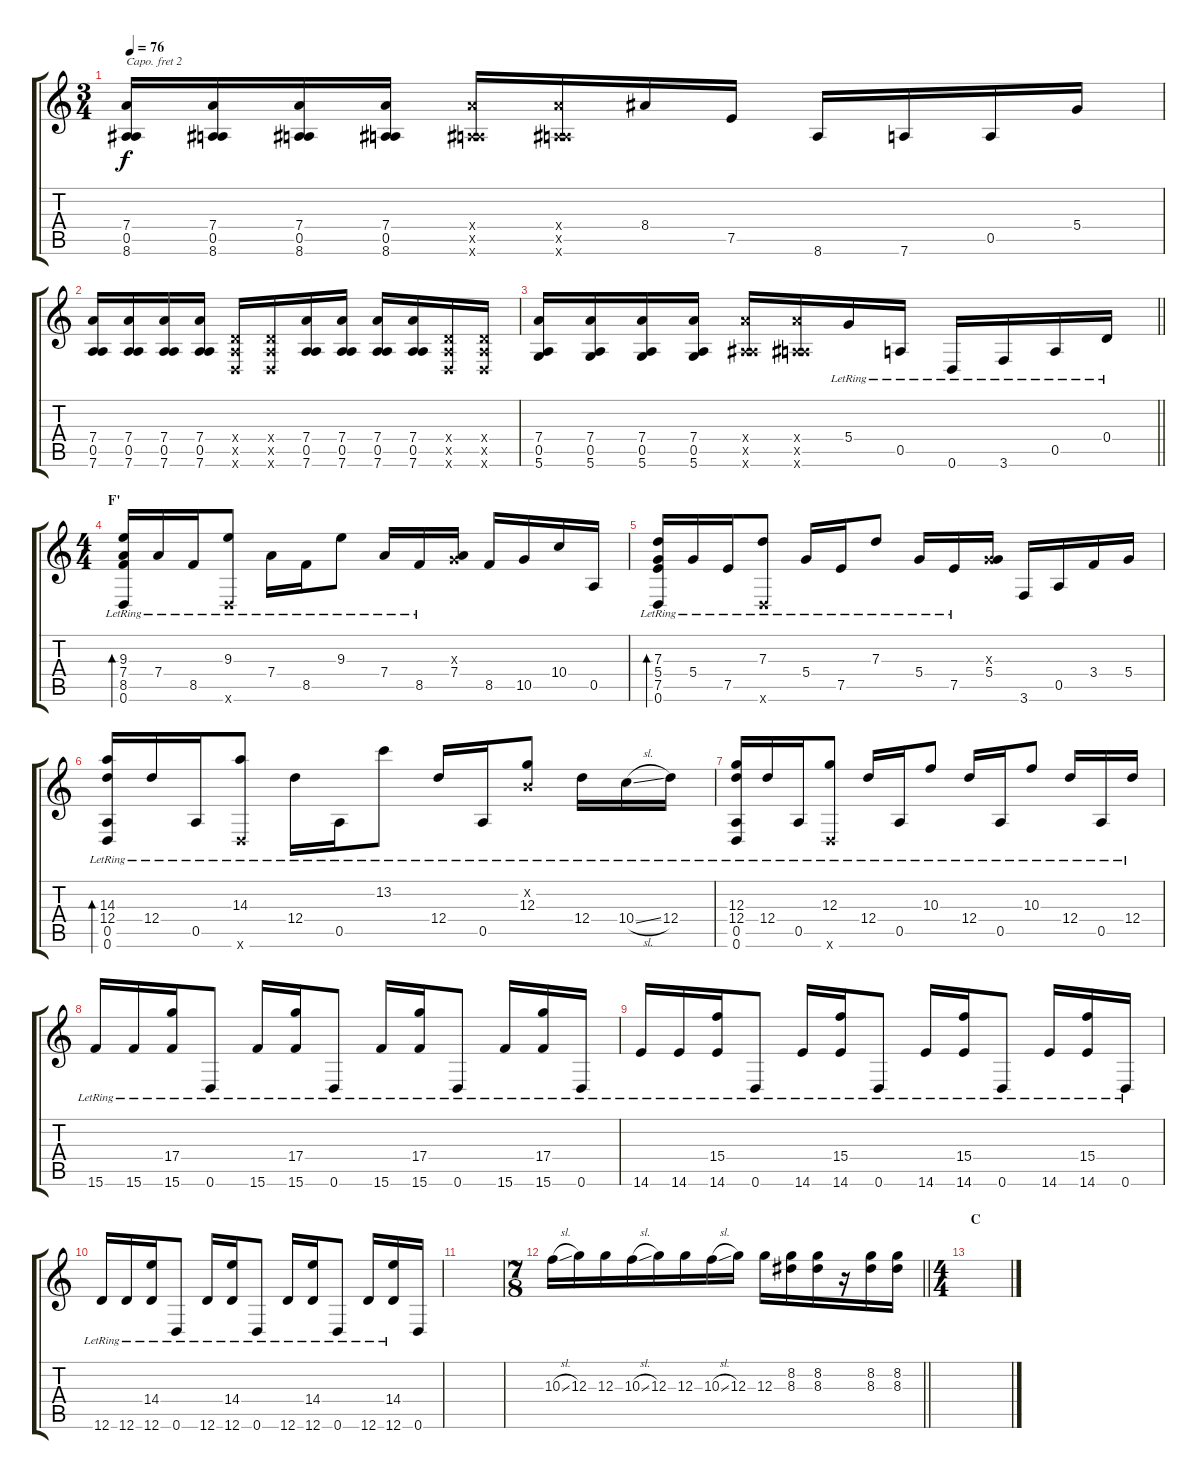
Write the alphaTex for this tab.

\track "" {instrument distortionguitar}
\staff {score tabs}
\capo 2
\tuning (D4 A3 F3 C3 G2 C2) {hide}
\ts (3 4)
\tempo 76
\clef g2
\ks c
(7.4 0.5 8.6).16{dy f} (7.4 0.5 8.6).16 (7.4 0.5 8.6).16 (7.4 0.5 8.6).16 (7.4{x} 0.5{x} 8.6{x}).16 (7.4{x} 0.5{x} 8.6{x}).16 8.4.16 7.5.16 8.6.16 7.6.16 0.5.16 5.4.16 |
(7.4 0.5 7.6).16 (7.4 0.5 7.6).16 (7.4 0.5 7.6).16 (7.4 0.5 7.6).16 (0.4{x} 0.5{x} 0.6{x}).16 (0.4{x} 0.5{x} 0.6{x}).16 (7.4 0.5 7.6).16 (7.4 0.5 7.6).16 (7.4 0.5 7.6).16 (7.4 0.5 7.6).16 (0.4{x} 0.5{x} 0.6{x}).16 (0.4{x} 0.5{x} 0.6{x}).16 |
\barLineRight lightlight
(7.4 0.5 5.6).16 (7.4 0.5 5.6).16 (7.4 0.5 5.6).16 (7.4 0.5 5.6).16 (7.4{x} 0.5{x} 8.6{x}).16 (7.4{x} 0.5{x} 8.6{x}).16 5.4{lr}.16 0.5{lr}.16 0.6{lr}.16 3.6{lr}.16 0.5{lr}.16 0.4{lr}.16 |
\ts (4 4)
\section ("" "F'")
(9.3{lr} 7.4{lr} 8.5{lr} 0.6{lr}).16{bd 240} 7.4{lr}.16 8.5{lr}.16 (9.3{lr} 0.6{x}).8 7.4{lr}.16 8.5{lr}.16 9.3{lr}.8 7.4{lr}.16 8.5{lr}.16 (0.3{x} 7.4).16 8.5.16 10.5.16 10.4.16 0.5.16 |
(7.3{lr} 5.4{lr} 7.5{lr} 0.6{lr}).16{bd 240} 5.4{lr}.16 7.5{lr}.16 (7.3{lr} 0.6{x}).8 5.4{lr}.16 7.5{lr}.16 7.3{lr}.8 5.4{lr}.16 7.5{lr}.16 (0.3{x} 5.4).16 3.6.16 0.5.16 3.4.16 5.4.16 |
(14.3{lr} 12.4{lr} 0.5{lr} 0.6{lr}).16{bd 240} 12.4{lr}.16 0.5{lr}.16 (14.3{lr} 0.6{x}).8 12.4{lr}.16 0.5{lr}.16 13.2{lr}.8 12.4{lr}.16 0.5{lr}.16 (0.2{x} 12.3{lr}).8 12.4{lr}.16 10.4{sl lr}.16 12.4{lr}.16 |
(12.3{lr} 12.4{lr} 0.5{lr} 0.6).16 12.4{lr}.16 0.5{lr}.16 (12.3{lr} 0.6{x}).8 12.4{lr}.16 0.5{lr}.16 10.3{lr}.8 12.4{lr}.16 0.5{lr}.16 10.3{lr}.8 12.4{lr}.16 0.5{lr}.16 12.4{lr}.16 |
15.6{lr}.16 15.6{lr}.16 (17.4{lr} 15.6{lr}).16 0.6{lr}.8 15.6{lr}.16 (17.4{lr} 15.6{lr}).16 0.6{lr}.8 15.6{lr}.16 (17.4{lr} 15.6{lr}).16 0.6{lr}.8 15.6{lr}.16 (17.4{lr} 15.6{lr}).16 0.6{lr}.16 |
14.6{lr}.16 14.6{lr}.16 (15.4{lr} 14.6{lr}).16 0.6{lr}.8 14.6{lr}.16 (15.4{lr} 14.6{lr}).16 0.6{lr}.8 14.6{lr}.16 (15.4{lr} 14.6{lr}).16 0.6{lr}.8 14.6{lr}.16 (15.4{lr} 14.6{lr}).16 0.6{lr}.16 |
12.6{lr}.16 12.6{lr}.16 (14.4{lr} 12.6{lr}).16 0.6{lr}.8 12.6{lr}.16 (14.4{lr} 12.6{lr}).16 0.6{lr}.8 12.6{lr}.16 (14.4{lr} 12.6{lr}).16 0.6{lr}.8 12.6{lr}.16 (14.4 12.6{lr}).16 0.6.16 |
|
\ts (7 8)
\barLineRight lightlight
10.3{sl}.16 12.3.16 12.3.16 10.3{sl}.16 12.3.16 12.3.16 10.3{sl}.16 12.3.16 12.3.16 (8.2 8.3).16 (8.2 8.3).16 r.16 (8.2 8.3).16 (8.2 8.3).16 |
\ts (4 4)
\section ("" "C")
